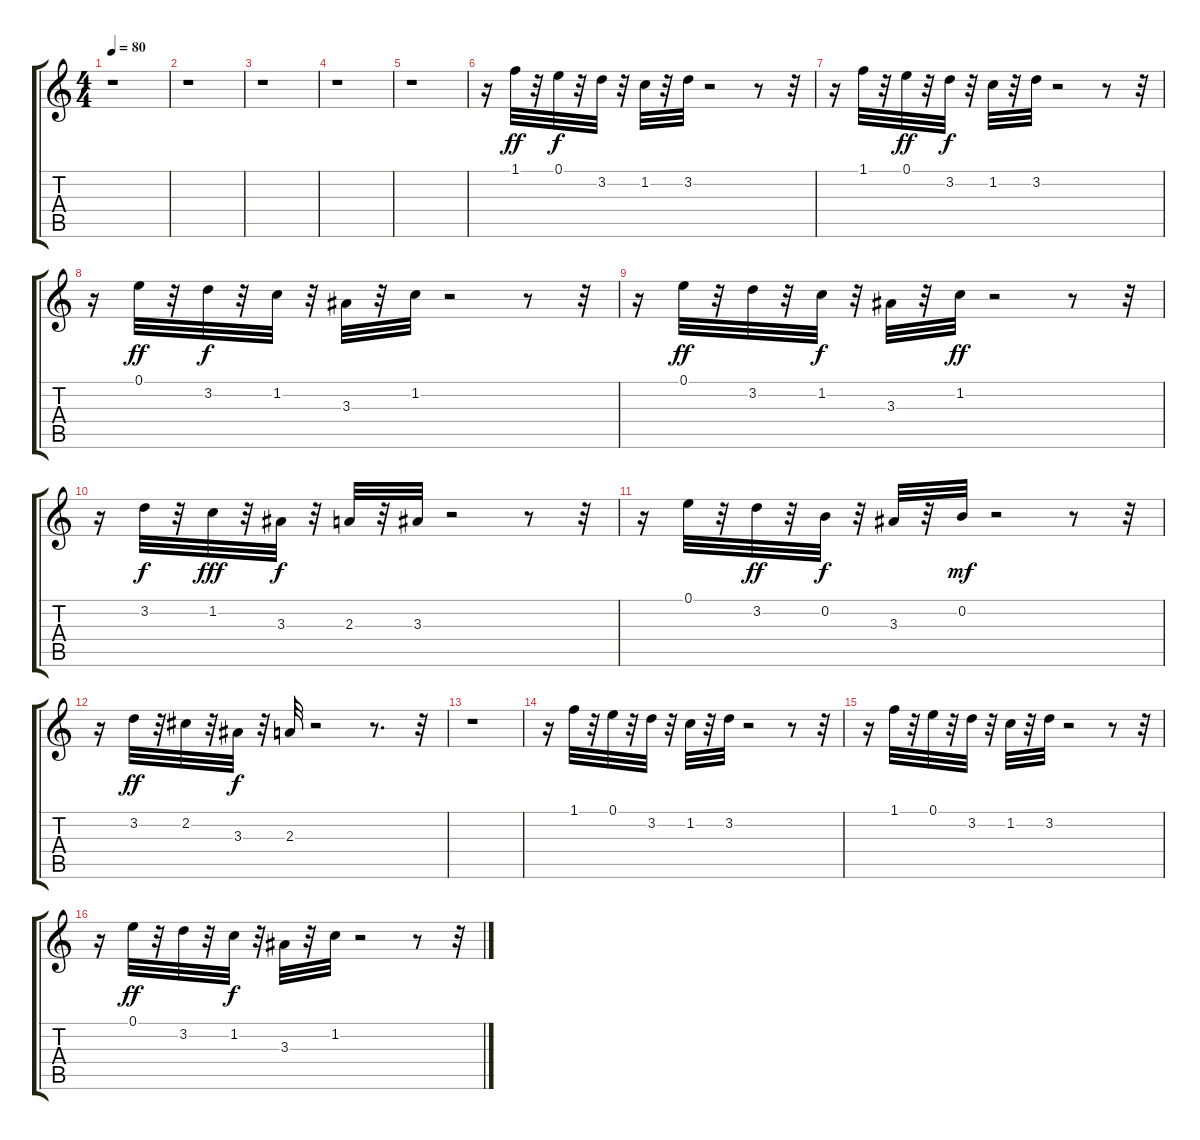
\track "" {instrument distortionguitar}
\staff {score tabs}
\tuning (E4 B3 G3 D3 A2 E2) {hide}
\ts (4 4)
\tempo 80
\clef g2
\ks c
r.1{dy mp} |
r.1 |
r.1 |
r.1 |
r.1 |
r.16 1.1.32{dy ff instrument acousticgrandpiano} r.32 0.1.32{dy f} r.32 3.2.32 r.32 1.2.32 r.32 3.2.32 r.2 r.8 r.32 |
r.16 1.1.32 r.32 0.1.32{dy ff} r.32 3.2.32{dy f} r.32 1.2.32 r.32 3.2.32 r.2 r.8 r.32 |
r.16 0.1.32{dy ff} r.32 3.2.32{dy f} r.32 1.2.32 r.32 3.3.32 r.32 1.2.32 r.2 r.8 r.32 |
r.16 0.1.32{dy ff} r.32 3.2.32 r.32 1.2.32{dy f} r.32 3.3.32 r.32 1.2.32{dy ff} r.2 r.8 r.32 |
r.16 3.2.32{dy f} r.32 1.2.32{dy fff} r.32 3.3.32{dy f} r.32 2.3.32 r.32 3.3.32 r.2 r.8 r.32 |
r.16 0.1.32 r.32 3.2.32{dy ff} r.32 0.2.32{dy f} r.32 3.3.32 r.32 0.2.32{dy mf} r.2 r.8 r.32 |
r.16 3.2.32{dy ff} r.32 2.2.32 r.32 3.3.32{dy f} r.32 2.3.32 r.2 r.8{d} r.32 |
r.1 |
r.16 1.1.32 r.32 0.1.32 r.32 3.2.32 r.32 1.2.32 r.32 3.2.32 r.2 r.8 r.32 |
r.16 1.1.32 r.32 0.1.32 r.32 3.2.32 r.32 1.2.32 r.32 3.2.32 r.2 r.8 r.32 |
r.16 0.1.32{dy ff} r.32 3.2.32 r.32 1.2.32{dy f} r.32 3.3.32 r.32 1.2.32 r.2 r.8 r.32
